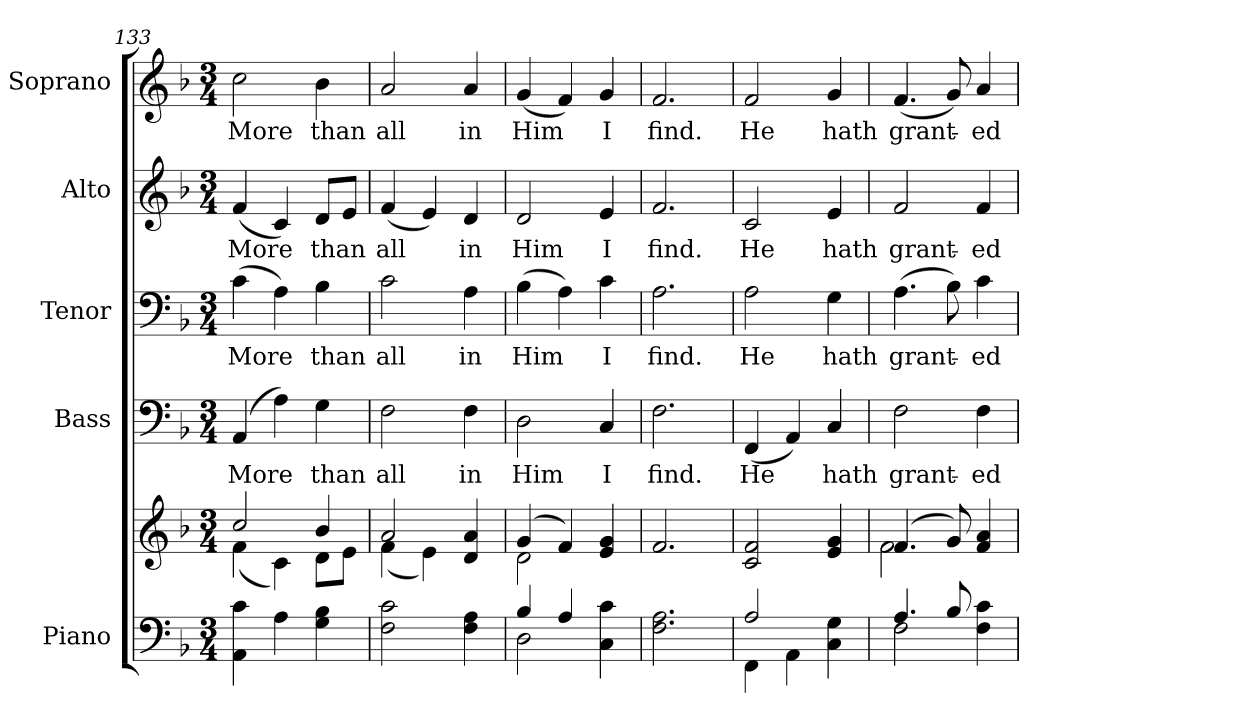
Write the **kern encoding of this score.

**kern	**kern	**kern	**text	**kern	**text	**kern	**text	**kern	**text
*part5	*part5	*part4	*part4	*part3	*part3	*part2	*part2	*part1	*part1
*staff6	*staff5	*staff4	*staff4	*staff3	*staff3	*staff2	*staff2	*staff1	*staff1
*I"Piano	*	*I"Bass	*	*I"Tenor	*	*I"Alto	*	*I"Soprano	*
*I'Pno.	*	*I'B.	*	*I'T.	*	*I'A.	*	*I'S.	*
!!LO:PB:g=z
*clefF4	*clefG2	*clefF4	*	*clefF4	*	*clefG2	*	*clefG2	*
*k[b-]	*k[b-]	*k[b-]	*	*k[b-]	*	*k[b-]	*	*k[b-]	*
*F:	*F:	*F:	*	*F:	*	*F:	*	*F:	*
*M3/4	*M3/4	*M3/4	*	*M3/4	*	*M3/4	*	*M3/4	*
=133	=133	=133	=133	=133	=133	=133	=133	=133	=133
*	*^	*	*	*	*	*	*	*	*
!	!	!	!	!LO:LY:b:color=#000000	!	!	!	!	!	!
!	!	!	!	!	!	!LO:LY:b:color=#000000	!	!	!	!
!	!	!	!	!	!	!	!	!LO:LY:b:color=#000000	!	!
!	!	!	!	!	!	!	!	!	!	!LO:LY:b:color=#000000
4AAi\ 4ci	2cci/	(4fi\	(4AAi/	More	(4ci\	More	(4fi/	More	2cci\	More
4Ai\	.	4ci\)	4Ai\)	.	4Ai\)	.	4ci/)	.	.	.
!	!	!	!	!LO:LY:b:color=#000000	!	!	!	!	!	!
!	!	!	!	!	!	!LO:LY:b:color=#000000	!	!	!	!
!	!	!	!	!	!	!	!	!LO:LY:b:color=#000000	!	!
!	!	!	!	!	!	!	!	!	!	!LO:LY:b:color=#000000
4Gi\ 4B-i	4b-i/	8di\L	4Gi\	than	4B-i\	than	8di/L	than	4b-i\	than
.	.	8ei\J	.	.	.	.	8ei/J	.	.	.
=134	=134	=134	=134	=134	=134	=134	=134	=134	=134	=134
!	!	!	!	!LO:LY:b:color=#000000	!	!	!	!	!	!
!	!	!	!	!	!	!LO:LY:b:color=#000000	!	!	!	!
!	!	!	!	!	!	!	!	!LO:LY:b:color=#000000	!	!
!	!	!	!	!	!	!	!	!	!	!LO:LY:b:color=#000000
2Fi\ 2ci	2ai/	(4fi\	2Fi\	all	2ci\	all	(4fi/	all	2ai/	all
.	.	4ei\)	.	.	.	.	4ei/)	.	.	.
!	!	!	!	!LO:LY:b:color=#000000	!	!	!	!	!	!
!	!	!	!	!	!	!LO:LY:b:color=#000000	!	!	!	!
!	!	!	!	!	!	!	!	!LO:LY:b:color=#000000	!	!
!	!	!	!	!	!	!	!	!	!	!LO:LY:b:color=#000000
4Fi\ 4Ai	4di/ 4ai	4ryy	4Fi\	in	4Ai\	in	4di/	in	4ai/	in
=135	=135	=135	=135	=135	=135	=135	=135	=135	=135	=135
*^	*	*	*	*	*	*	*	*	*	*
!	!	!	!	!	!LO:LY:b:color=#000000	!	!	!	!	!	!
!	!	!	!	!	!	!	!LO:LY:b:color=#000000	!	!	!	!
!	!	!	!	!	!	!	!	!	!LO:LY:b:color=#000000	!	!
!	!	!	!	!	!	!	!	!	!	!	!LO:LY:b:color=#000000
4B-i/	2Di\	(4gi/	2di\	2Di\	Him	(4B-i\	Him	2di/	Him	(4gi/	Him
4Ai/	.	4fi/)	.	.	.	4Ai\)	.	.	.	4fi/)	.
!	!	!	!	!	!LO:LY:b:color=#000000	!	!	!	!	!	!
!	!	!	!	!	!	!	!LO:LY:b:color=#000000	!	!	!	!
!	!	!	!	!	!	!	!	!	!LO:LY:b:color=#000000	!	!
!	!	!	!	!	!	!	!	!	!	!	!LO:LY:b:color=#000000
4Ci\ 4ci	4ryy	4ei/ 4gi	4ryy	4Ci/	I	4ci\	I	4ei/	I	4gi/	I
*v	*v	*	*	*	*	*	*	*	*	*	*
*	*v	*v	*	*	*	*	*	*	*	*
=136	=136	=136	=136	=136	=136	=136	=136	=136	=136
*^	*^	*	*	*	*	*	*	*	*
!	!	!	!	!	!LO:LY:b:color=#000000	!	!	!	!	!	!
*v	*v	*	*	*	*	*	*	*	*	*	*
*	*v	*v	*	*	*	*	*	*	*	*
*^	*^	*	*	*	*	*	*	*	*
!	!	!	!	!	!	!	!LO:LY:b:color=#000000	!	!	!	!
*v	*v	*	*	*	*	*	*	*	*	*	*
*	*v	*v	*	*	*	*	*	*	*	*
*^	*^	*	*	*	*	*	*	*	*
!	!	!	!	!	!	!	!	!	!LO:LY:b:color=#000000	!	!
*v	*v	*	*	*	*	*	*	*	*	*	*
*	*v	*v	*	*	*	*	*	*	*	*
*^	*^	*	*	*	*	*	*	*	*
!	!	!	!	!	!	!	!	!	!	!	!LO:LY:b:color=#000000
*v	*v	*	*	*	*	*	*	*	*	*	*
*	*v	*v	*	*	*	*	*	*	*	*
2.Fi\ 2.Ai	2.fi/	2.Fi\	find.	2.Ai\	find.	2.fi/	find.	2.fi/	find.
!!LO:PB:g=z
=137	=137	=137	=137	=137	=137	=137	=137	=137	=137
*^	*	*	*	*	*	*	*	*	*
!	!	!	!	!LO:LY:b:color=#000000	!	!	!	!	!	!
!	!	!	!	!	!	!LO:LY:b:color=#000000	!	!	!	!
!	!	!	!	!	!	!	!	!LO:LY:b:color=#000000	!	!
!	!	!	!	!	!	!	!	!	!	!LO:LY:b:color=#000000
2Ai/	4FFi\	2ci/ 2fi	(4FFi/	He	2Ai\	He	2ci/	He	2fi/	He
.	4AAi\	.	4AAi/)	.	.	.	.	.	.	.
!	!	!	!	!LO:LY:b:color=#000000	!	!	!	!	!	!
!	!	!	!	!	!	!LO:LY:b:color=#000000	!	!	!	!
!	!	!	!	!	!	!	!	!LO:LY:b:color=#000000	!	!
!	!	!	!	!	!	!	!	!	!	!LO:LY:b:color=#000000
4Ci\ 4Gi	4ryy	4ei/ 4gi	4Ci/	hath	4Gi\	hath	4ei/	hath	4gi/	hath
=138	=138	=138	=138	=138	=138	=138	=138	=138	=138	=138
*	*	*^	*	*	*	*	*	*	*	*
!	!	!	!	!	!LO:LY:b:color=#000000	!	!	!	!	!	!
!	!	!	!	!	!	!	!LO:LY:b:color=#000000	!	!	!	!
!	!	!	!	!	!	!	!	!	!LO:LY:b:color=#000000	!	!
!	!	!	!	!	!	!	!	!	!	!	!LO:LY:b:color=#000000
4.Ai/	2Fi\	(4.fi/	2fi\	2Fi\	grant-	(4.Ai\	grant-	2fi/	grant-	(4.fi/	grant-
8B-i/	.	8gi/)	.	.	.	8B-i\)	.	.	.	8gi/)	.
!	!	!	!	!	!LO:LY:b:color=#000000	!	!	!	!	!	!
!	!	!	!	!	!	!	!LO:LY:b:color=#000000	!	!	!	!
!	!	!	!	!	!	!	!	!	!LO:LY:b:color=#000000	!	!
!	!	!	!	!	!	!	!	!	!	!	!LO:LY:b:color=#000000
4Fi\ 4ci	4ryy	4fi/ 4ai	4ryy	4Fi\	-ed	4ci\	-ed	4fi/	-ed	4ai/	-ed
*v	*v	*	*	*	*	*	*	*	*	*	*
*	*v	*v	*	*	*	*	*	*	*	*
=	=	=	=	=	=	=	=	=	=
*-	*-	*-	*-	*-	*-	*-	*-	*-	*-
